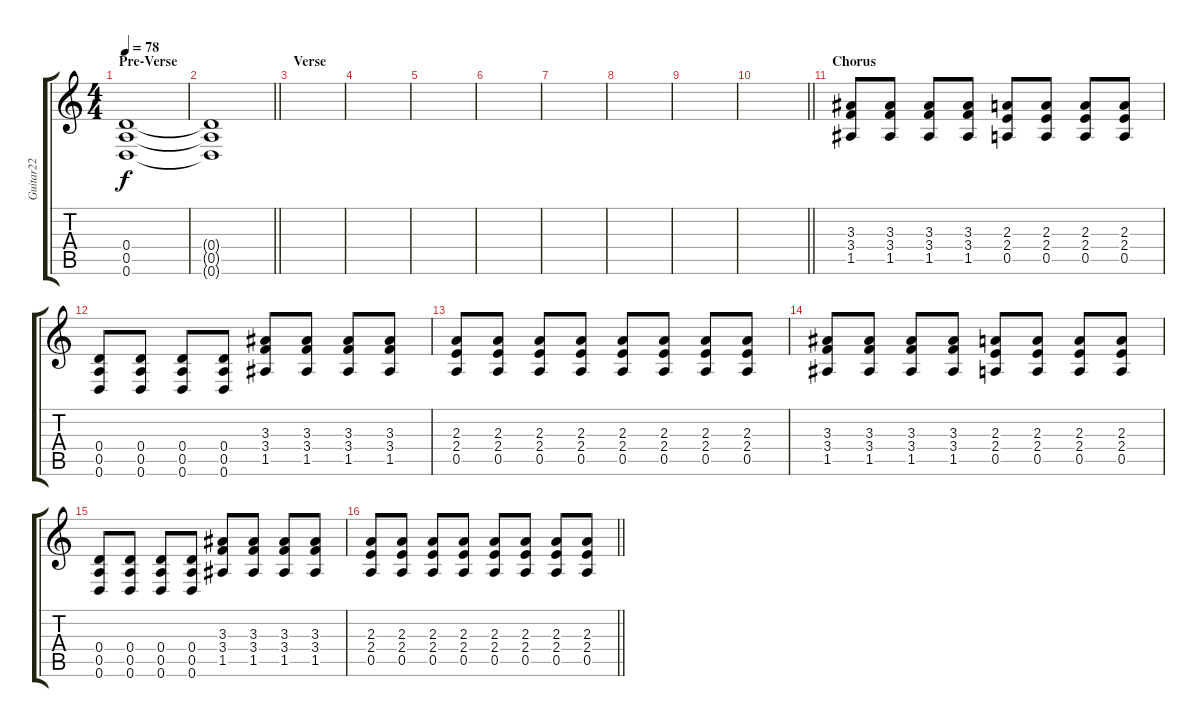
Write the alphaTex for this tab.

\track ("Guitar22" "Guitar22") {instrument distortionguitar}
\staff {score tabs}
\tuning (E4 B3 G3 D3 A2 D2) {hide}
\ts (4 4)
\section ("" "Pre-Verse")
\tempo 78
\clef g2
\ks c
(0.4 0.5 0.6).1{dy f} |
\barLineRight lightlight
(0.4{t} 0.5{t} 0.6{t}).1 |
\section ("" "Verse")
|
|
|
|
|
|
|
\barLineRight lightlight
|
\section ("" "Chorus")
(3.3 3.4 1.5).8 (3.3 3.4 1.5).8 (3.3 3.4 1.5).8 (3.3 3.4 1.5).8 (2.3 2.4 0.5).8 (2.3 2.4 0.5).8 (2.3 2.4 0.5).8 (2.3 2.4 0.5).8 |
(0.4 0.5 0.6).8 (0.4 0.5 0.6).8 (0.4 0.5 0.6).8 (0.4 0.5 0.6).8 (3.3 3.4 1.5).8 (3.3 3.4 1.5).8 (3.3 3.4 1.5).8 (3.3 3.4 1.5).8 |
(2.3 2.4 0.5).8 (2.3 2.4 0.5).8 (2.3 2.4 0.5).8 (2.3 2.4 0.5).8 (2.3 2.4 0.5).8 (2.3 2.4 0.5).8 (2.3 2.4 0.5).8 (2.3 2.4 0.5).8 |
(3.3 3.4 1.5).8 (3.3 3.4 1.5).8 (3.3 3.4 1.5).8 (3.3 3.4 1.5).8 (2.3 2.4 0.5).8 (2.3 2.4 0.5).8 (2.3 2.4 0.5).8 (2.3 2.4 0.5).8 |
(0.4 0.5 0.6).8 (0.4 0.5 0.6).8 (0.4 0.5 0.6).8 (0.4 0.5 0.6).8 (3.3 3.4 1.5).8 (3.3 3.4 1.5).8 (3.3 3.4 1.5).8 (3.3 3.4 1.5).8 |
\barLineRight lightlight
(2.3 2.4 0.5).8 (2.3 2.4 0.5).8 (2.3 2.4 0.5).8 (2.3 2.4 0.5).8 (2.3 2.4 0.5).8 (2.3 2.4 0.5).8 (2.3 2.4 0.5).8 (2.3 2.4 0.5).8
